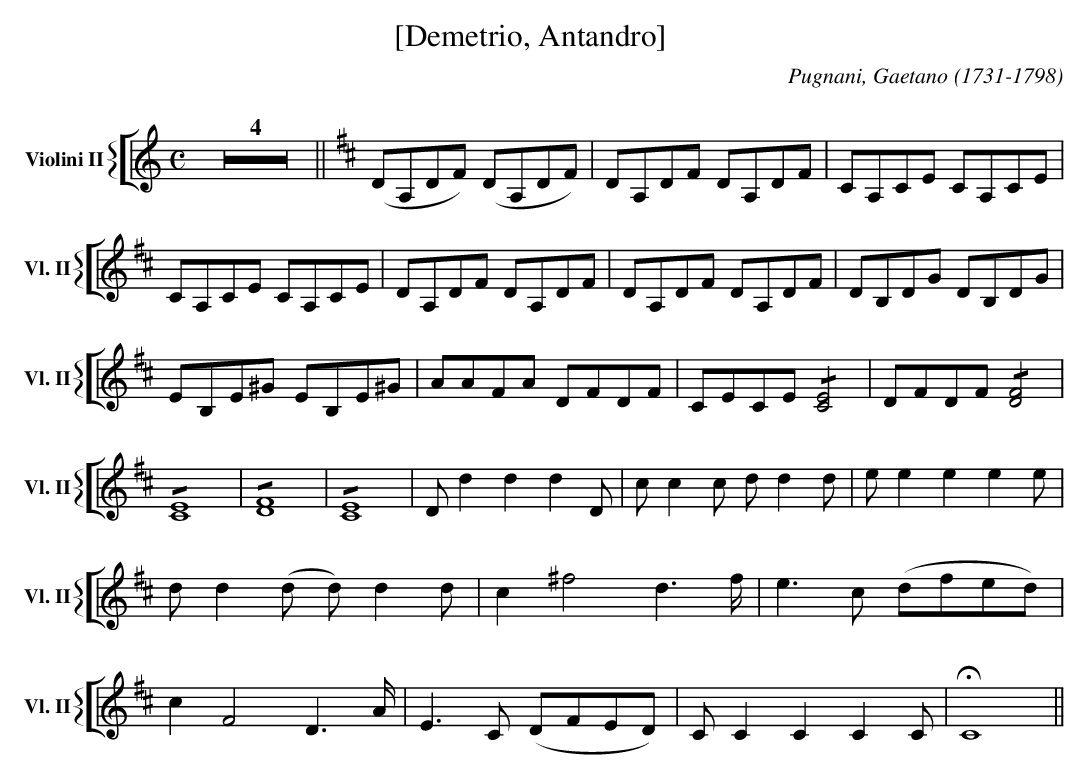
X:1
T:[Demetrio, Antandro]
C:Pugnani, Gaetano (1731-1798)
M:C
L:1/4
K:C
V: 12 clef=treble name="Violini II" sname="Vl. II"
%%staves [{ 12 }]
   Z4 || [Q:Adagio] [K:D] (D/A,/D/F/) (D/A,/D/F/) | D/A,/D/F/ D/A,/D/F/ | C/A,/C/E/ C/A,/C/E/ | C/A,/C/E/ C/A,/C/E/ | \
   D/A,/D/F/ D/A,/D/F/ | D/A,/D/F/ D/A,/D/F/ | D/B,/D/G/ D/B,/D/G/ | E/B,/E/^G/ E/B,/E/^G/ | A/A/F/A/ D/F/D/F/ | \
   C/E/C/E/  !/! [C2E2] | D/F/D/F/ !/! [D2F2] | !/! [C4E4] | !/! [D4F4] | !/! [C4E4] | D/ d d d D/ | c/ c c/ d/ d d/ | \
   e/ e e e e/ | d/ d (d/ d/) d d/ | c ^f2 d3/2/f// | e3/2 c/ (d/f/e/d/) | c F2 D3/2/A// | E3/2 C/ (D/F/E/D/) | C/ C C C C/ | \
   !fermata! C4 ||
